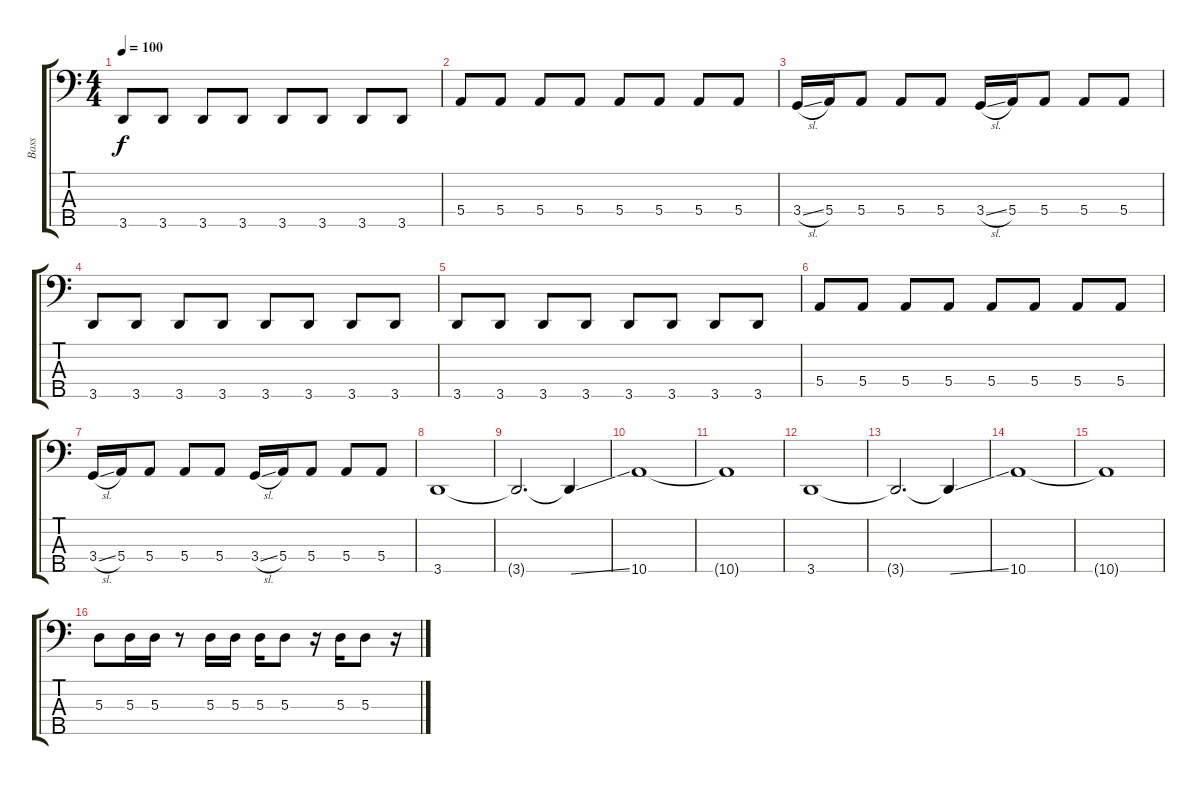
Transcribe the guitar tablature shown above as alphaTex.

\track ("Bass" "Bass") {instrument electricbassfinger}
\staff {score tabs}
\tuning (G2 D2 A1 E1 B0) {hide}
\ts (4 4)
\tempo 100
\clef f4
\ks c
3.5.8{dy f} 3.5.8 3.5.8 3.5.8 3.5.8 3.5.8 3.5.8 3.5.8 |
5.4.8 5.4.8 5.4.8 5.4.8 5.4.8 5.4.8 5.4.8 5.4.8 |
3.4{sl}.16 5.4.16 5.4.8 5.4.8 5.4.8 3.4{sl}.16 5.4.16 5.4.8 5.4.8 5.4.8 |
3.5.8 3.5.8 3.5.8 3.5.8 3.5.8 3.5.8 3.5.8 3.5.8 |
3.5.8 3.5.8 3.5.8 3.5.8 3.5.8 3.5.8 3.5.8 3.5.8 |
5.4.8 5.4.8 5.4.8 5.4.8 5.4.8 5.4.8 5.4.8 5.4.8 |
3.4{sl}.16 5.4.16 5.4.8 5.4.8 5.4.8 3.4{sl}.16 5.4.16 5.4.8 5.4.8 5.4.8 |
3.5.1 |
3.5{t}.2{d} 3.5{ss t}.4 |
10.5.1 |
10.5{t}.1 |
3.5.1 |
3.5{t}.2{d} 3.5{ss t}.4 |
10.5.1 |
10.5{t}.1 |
5.3.8 5.3.16 5.3.16 r.8 5.3.16 5.3.16 5.3.16 5.3.8 r.16 5.3.16 5.3.8 r.16
